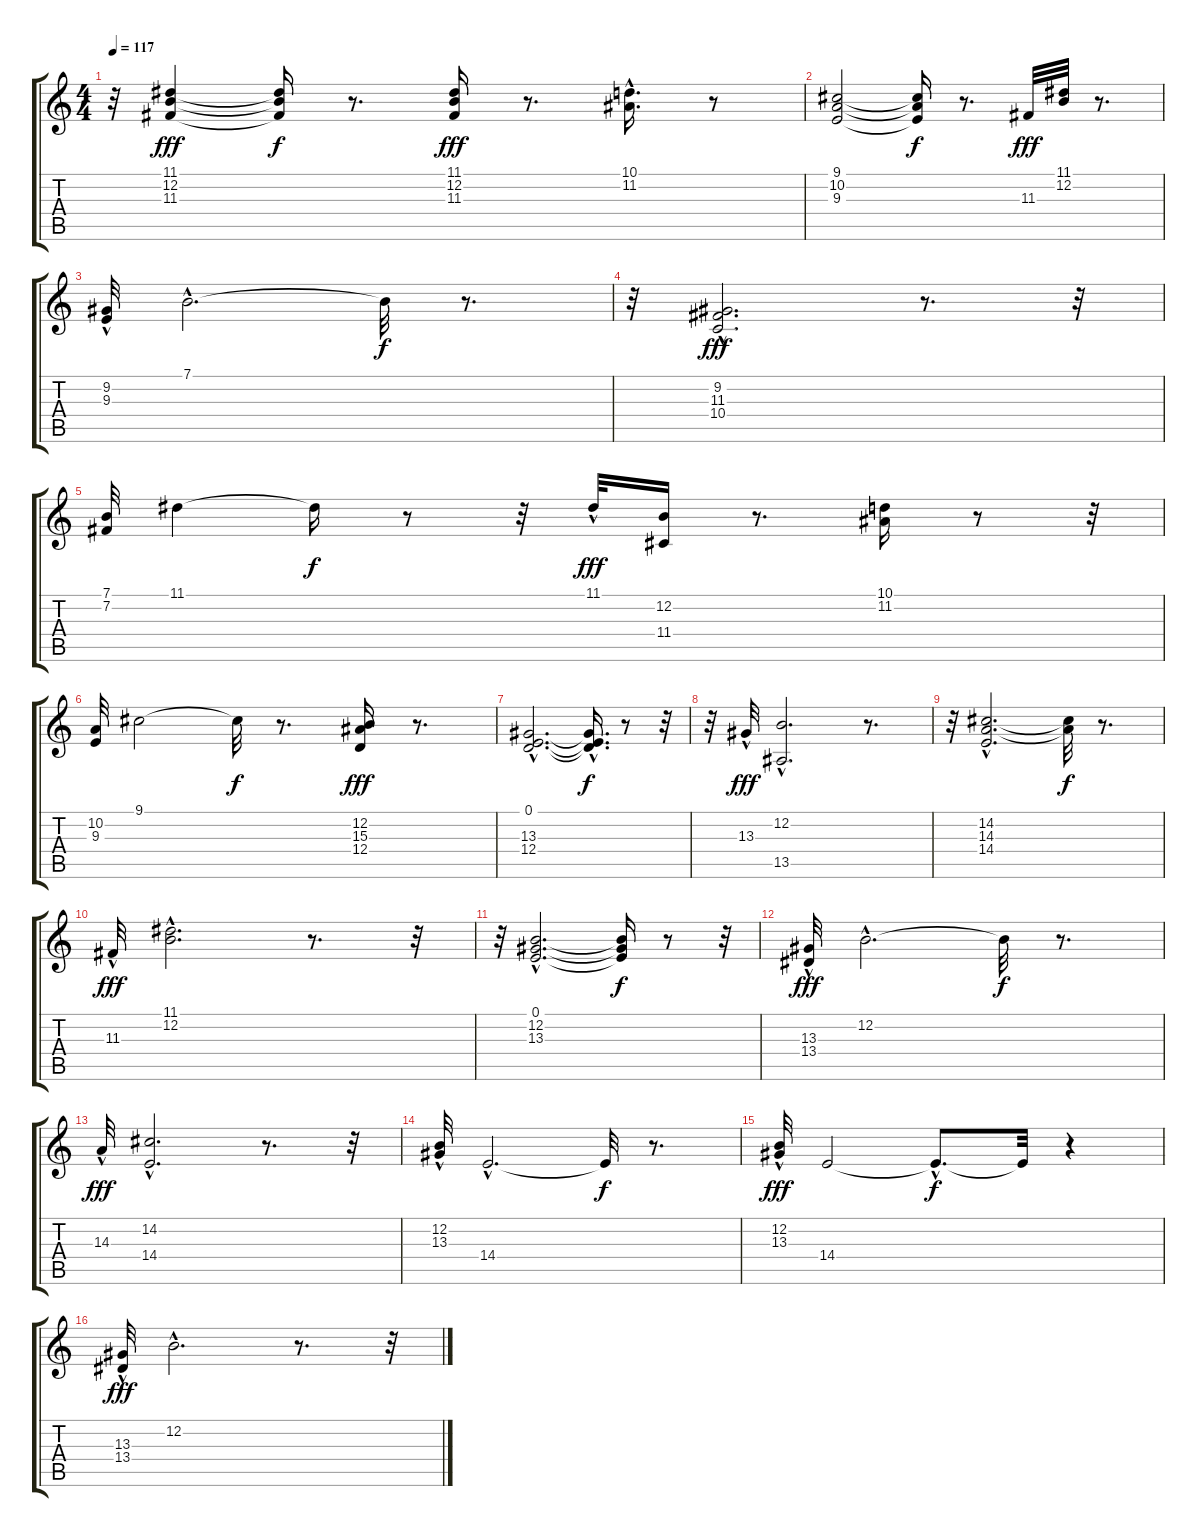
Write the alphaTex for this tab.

\track "" {instrument acousticgrandpiano}
\staff {score tabs}
\tuning (E4 B3 G3 D3 A2 E2) {hide}
\ts (4 4)
\tempo 117
\clef g2
\ks c
r.32{dy fff} (11.1 12.2 11.3).4 (11.1{t} 12.2{t} 11.3{t}).16{dy f} r.8{d} (11.1 12.2 11.3).16{dy fff} r.8{d} (10.1 11.2{hac}).16{d} r.8 |
(9.1 10.2 9.3).2 (9.1{t} 10.2{t} 9.3{t}).16{dy f} r.8{d} 11.3.32{dy fff} (11.1 12.2).32 r.8{d} |
(9.2{hac} 9.3{hac}).32 7.1{hac}.2{d} 7.1{t}.32{dy f} r.8{d} |
r.32 (9.2{hac} 11.3{hac} 10.4).2{d dy fff} r.8{d} r.32 |
(7.1 7.2).32 11.1.4 11.1{t}.16{dy f} r.8 r.32 11.1{hac}.32{dy fff} (12.2 11.4).16 r.8{d} (10.1 11.2).16 r.8 r.32 |
(10.2 9.3).32 9.1.2 9.1{t}.32{dy f} r.8{d} (12.2 15.3 12.4).16{dy fff} r.8{d} |
(0.1{hac} 13.3{hac} 12.4{hac}).2{d} (0.1{hac t} 13.3{hac t} 12.4{hac t}).16{d dy f} r.8 r.32 |
r.32 13.3{hac}.32{dy fff} (12.2{hac} 13.5).2{d} r.8{d} |
r.32 (14.2{hac} 14.3{hac} 14.4{hac}).2{d} (14.2{t} 14.3{t}).32{dy f} r.8{d} |
11.3{hac}.32{dy fff} (11.1{hac} 12.2{hac}).2{d} r.8{d} r.32 |
r.32 (0.1{hac} 12.2{hac} 13.3{hac}).2{d} (0.1{t} 12.2{t} 13.3{t}).16{dy f} r.8 r.32 |
(13.3{hac} 13.4{hac}).32{dy fff} 12.2{hac}.2{d} 12.2{t}.32{dy f} r.8{d} |
14.3{hac}.32{dy fff} (14.2{hac} 14.4{hac}).2{d} r.8{d} r.32 |
(12.2{hac} 13.3{hac}).32 14.4{hac}.2{d} 14.4{t}.32{dy f} r.8{d} |
(12.2{hac} 13.3{hac}).32{dy fff} 14.4.2 14.4{hac t}.8{d dy f} 14.4{t}.32 r.4 |
(13.3{hac} 13.4{hac}).32{dy fff} 12.2{hac}.2{d} r.8{d} r.32
